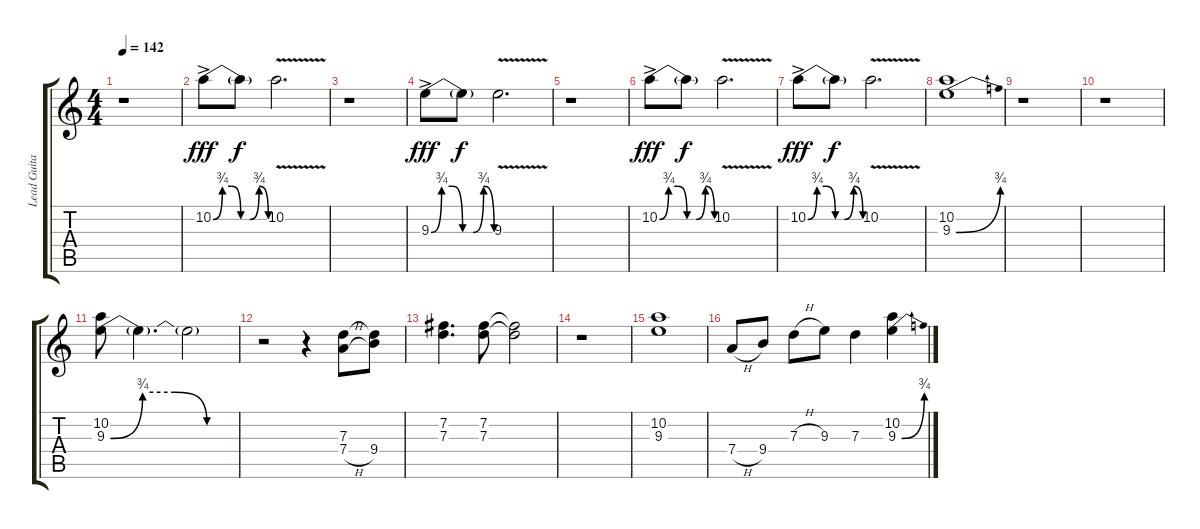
\track ("Lead Guitar 2" "Lead Guita") {instrument electricguitarjazz}
\staff {score tabs}
\tuning (E4 B3 G3 D3 A2 E2) {hide}
\ts (4 4)
\tempo 142
\clef g2
\ks c
r.1{dy f} |
10.2{be (custom 0 0 10 3 20 3 30 0 40 0 50 3 60 0) ac}.8{dy fff} 10.2{t}.8{dy f} 10.2{v}.2{d} |
r.1 |
9.3{be (custom 0 0 10 3 20 3 30 0 40 0 50 3 60 0) ac}.8{dy fff} 9.3{t}.8{dy f} 9.3{v}.2{d} |
r.1 |
10.2{be (custom 0 0 10 3 20 3 30 0 40 0 50 3 60 0) ac}.8{dy fff} 10.2{t}.8{dy f} 10.2{v}.2{d} |
10.2{be (custom 0 0 10 3 20 3 30 0 40 0 50 3 60 0) ac}.8{dy fff} 10.2{t}.8{dy f} 10.2{v}.2{d} |
(10.2 9.3{be (bend 0 0 60 3)}).1 |
r.1 |
r.1 |
(10.2 9.3{be (custom 0 0 15 3 30 3 45 0 60 0)}).8 9.3{t}.4{d} 9.3{t}.2 |
r.2 r.4 (7.3 7.4{h}).8 (7.3{t} 9.4).8 |
(7.2 7.3).4{d} (7.2 7.3).8 (7.2{t} 7.3{t}).2 |
r.1 |
(10.2 9.3).1 |
7.4{h}.8 9.4.8 7.3{h}.8 9.3.8 7.3.4 (10.2 9.3{be (bend 0 0 60 3)}).4
